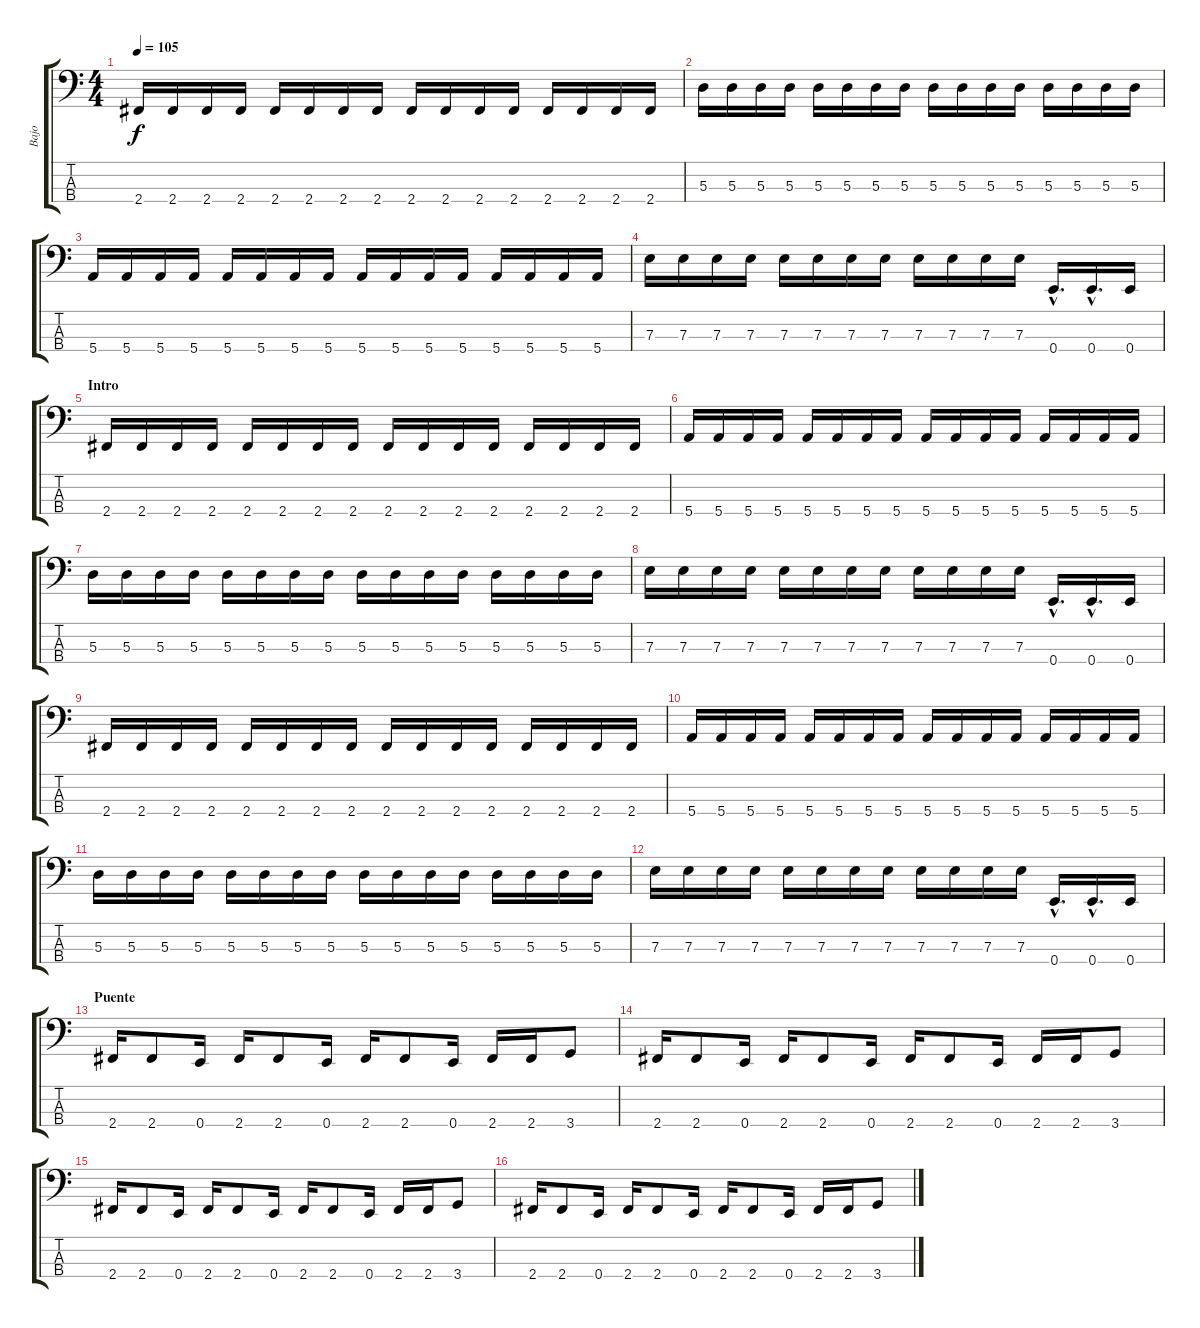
\track ("Bajo" "Bajo") {instrument electricbassfinger}
\staff {score tabs}
\tuning (G2 D2 A1 E1) {hide}
\ts (4 4)
\tempo 105
\clef f4
\ks c
2.4.16{dy f} 2.4.16 2.4.16 2.4.16 2.4.16 2.4.16 2.4.16 2.4.16 2.4.16 2.4.16 2.4.16 2.4.16 2.4.16 2.4.16 2.4.16 2.4.16 |
5.3.16 5.3.16 5.3.16 5.3.16 5.3.16 5.3.16 5.3.16 5.3.16 5.3.16 5.3.16 5.3.16 5.3.16 5.3.16 5.3.16 5.3.16 5.3.16 |
5.4.16 5.4.16 5.4.16 5.4.16 5.4.16 5.4.16 5.4.16 5.4.16 5.4.16 5.4.16 5.4.16 5.4.16 5.4.16 5.4.16 5.4.16 5.4.16 |
7.3.16 7.3.16 7.3.16 7.3.16 7.3.16 7.3.16 7.3.16 7.3.16 7.3.16 7.3.16 7.3.16 7.3.16 0.4{hac}.16{d} 0.4{hac}.16{d} 0.4.16 |
\section ("" "Intro")
2.4.16 2.4.16 2.4.16 2.4.16 2.4.16 2.4.16 2.4.16 2.4.16 2.4.16 2.4.16 2.4.16 2.4.16 2.4.16 2.4.16 2.4.16 2.4.16 |
5.4.16 5.4.16 5.4.16 5.4.16 5.4.16 5.4.16 5.4.16 5.4.16 5.4.16 5.4.16 5.4.16 5.4.16 5.4.16 5.4.16 5.4.16 5.4.16 |
5.3.16 5.3.16 5.3.16 5.3.16 5.3.16 5.3.16 5.3.16 5.3.16 5.3.16 5.3.16 5.3.16 5.3.16 5.3.16 5.3.16 5.3.16 5.3.16 |
7.3.16 7.3.16 7.3.16 7.3.16 7.3.16 7.3.16 7.3.16 7.3.16 7.3.16 7.3.16 7.3.16 7.3.16 0.4{hac}.16{d} 0.4{hac}.16{d} 0.4.16 |
2.4.16 2.4.16 2.4.16 2.4.16 2.4.16 2.4.16 2.4.16 2.4.16 2.4.16 2.4.16 2.4.16 2.4.16 2.4.16 2.4.16 2.4.16 2.4.16 |
5.4.16 5.4.16 5.4.16 5.4.16 5.4.16 5.4.16 5.4.16 5.4.16 5.4.16 5.4.16 5.4.16 5.4.16 5.4.16 5.4.16 5.4.16 5.4.16 |
5.3.16 5.3.16 5.3.16 5.3.16 5.3.16 5.3.16 5.3.16 5.3.16 5.3.16 5.3.16 5.3.16 5.3.16 5.3.16 5.3.16 5.3.16 5.3.16 |
7.3.16 7.3.16 7.3.16 7.3.16 7.3.16 7.3.16 7.3.16 7.3.16 7.3.16 7.3.16 7.3.16 7.3.16 0.4{hac}.16{d} 0.4{hac}.16{d} 0.4.16 |
\section ("" "Puente")
2.4.16 2.4.8 0.4.16 2.4.16 2.4.8 0.4.16 2.4.16 2.4.8 0.4.16 2.4.16 2.4.16 3.4.8 |
2.4.16 2.4.8 0.4.16 2.4.16 2.4.8 0.4.16 2.4.16 2.4.8 0.4.16 2.4.16 2.4.16 3.4.8 |
2.4.16 2.4.8 0.4.16 2.4.16 2.4.8 0.4.16 2.4.16 2.4.8 0.4.16 2.4.16 2.4.16 3.4.8 |
2.4.16 2.4.8 0.4.16 2.4.16 2.4.8 0.4.16 2.4.16 2.4.8 0.4.16 2.4.16 2.4.16 3.4.8
